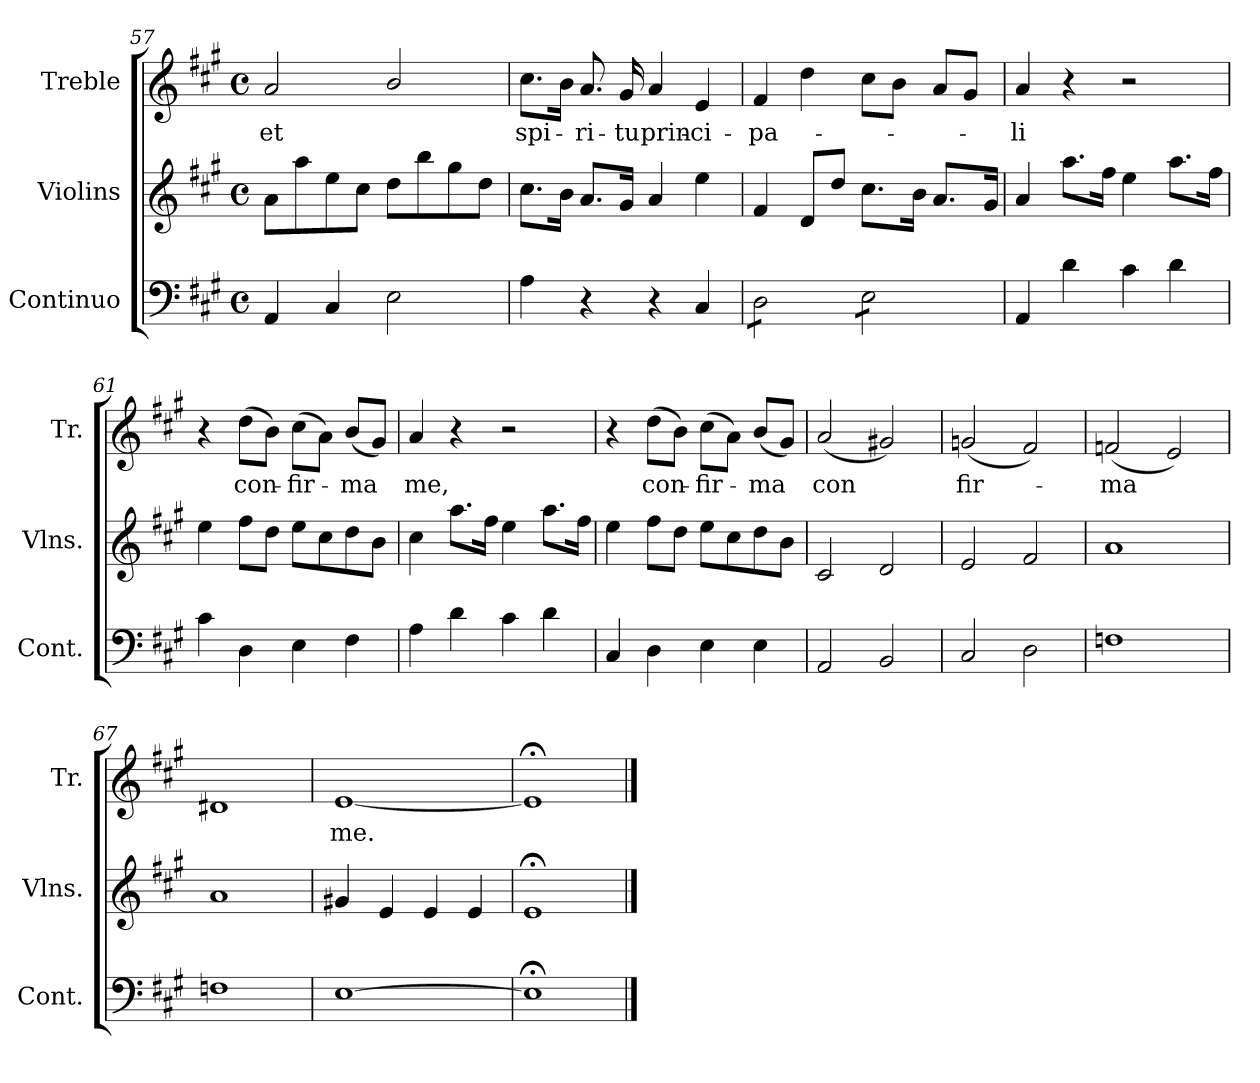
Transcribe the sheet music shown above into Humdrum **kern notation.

**kern	**kern	**kern	**text
*part3	*part2	*part1	*part1
*staff3	*staff2	*staff1	*staff1
*I"Continuo	*I"Violins	*I"Treble	*
*I'Cont.	*I'Vlns.	*I'Tr.	*
*clefF4	*clefG2	*clefG2	*
*k[f#c#g#]	*k[f#c#g#]	*k[f#c#g#]	*
*A:	*A:	*A:	*
*M4/4	*M4/4	*M4/4	*
*met(c)	*met(c)	*met(c)	*
=57	=57	=57	=57
!	!	!	!LO:LY:b:color=#000000
4AAi/	8ai\L	2ai/	et
.	8aai\	.	.
4C#i/	8eei\	.	.
.	8cc#i\J	.	.
2Ei\	8ddi\L	2bi/	.
.	8bbi\	.	.
.	8gg#i\	.	.
.	8ddi\J	.	.
!!LO:LB:g=z
=58	=58	=58	=58
!	!	!	!LO:LY:b:color=#000000
4Ai\	8.cc#i\L	8.cc#i\L	spi-
.	16bi\Jk	16bi\Jk	.
!	!	!	!LO:LY:b:color=#000000
4r	8.ai/L	8.ai/	-ri-
!	!	!	!LO:LY:b:color=#000000
.	16g#i/Jk	16g#i/	-tu
!	!	!	!LO:LY:b:color=#000000
4r	4ai/	4ai/	prin-
!	!	!	!LO:LY:b:color=#000000
4C#i/	4eei\	4ei/	-ci-
=59	=59	=59	=59
!	!	!	!LO:LY:b:color=#000000
*tremolo	*	*	*
8Di\L	4f#i/	4f#i/	-pa-
8Di\	.	.	.
8Di\	8di/L	4ddi\	.
8Di\J	8ddi/J	.	.
8Ei\L	8.cc#i\L	8cc#i\L	.
8Ei\	.	8bi\J	.
.	16bi\Jk	.	.
8Ei\	8.ai/L	8ai/L	.
8Ei\J	.	8g#i/J	.
*Xtremolo	*	*	*
.	16g#i/Jk	.	.
=60	=60	=60	=60
!	!	!	!LO:LY:b:color=#000000
4AAi/	4ai/	4ai/	-li
4di\	8.aai\L	4r	.
.	16ff#i\Jk	.	.
4c#i\	4eei\	2r	.
4di\	8.aai\L	.	.
.	16ff#i\Jk	.	.
!!LO:LB:g=z
=61	=61	=61	=61
4c#i\	4eei\	4r	.
!	!	!	!LO:LY:b:color=#000000
4Di\	8ff#i\L	(8ddi\L	con-
.	8ddi\J	8bi\J)	.
!	!	!	!LO:LY:b:color=#000000
4Ei\	8eei\L	(8cc#i\L	-fir-
.	8cc#i\	8ai\J)	.
!	!	!	!LO:LY:b:color=#000000
4F#i\	8ddi\	(8bi/L	-ma
.	8bi\J	8g#i/J)	.
=62	=62	=62	=62
!	!	!	!LO:LY:b:color=#000000
4Ai\	4cc#i\	4ai/	me,
4di\	8.aai\L	4r	.
.	16ff#i\Jk	.	.
4c#i\	4eei\	2r	.
4di\	8.aai\L	.	.
.	16ff#i\Jk	.	.
=63	=63	=63	=63
4C#i/	4eei\	4r	.
!	!	!	!LO:LY:b:color=#000000
4Di\	8ff#i\L	(8ddi\L	con-
.	8ddi\J	8bi\J)	.
!	!	!	!LO:LY:b:color=#000000
4Ei\	8eei\L	(8cc#i\L	-fir-
.	8cc#i\	8ai\J)	.
!	!	!	!LO:LY:b:color=#000000
4Ei\	8ddi\	(8bi/L	-ma
.	8bi\J	8g#i/J)	.
!!LO:LB:g=z
=64	=64	=64	=64
!	!	!	!LO:LY:b:color=#000000
2AAi/	2c#i/	(2ai/	con
2BBi/	2di/	2g#Xi/)	.
=65	=65	=65	=65
!	!	!	!LO:LY:b:color=#000000
2C#i/	2ei/	(2gni/	fir-
2Di\	2f#i/	2f#i/)	.
=66	=66	=66	=66
!	!	!	!LO:LY:b:color=#000000
1Fni	1ai	(2fni/	-ma
.	.	2ei/)	.
=67	=67	=67	=67
1Fni	1ai	1d#Xi	.
=68	=68	=68	=68
!	!	!	!LO:LY:b:color=#000000
[1Ei	4g#Xi/	[1ei	me.
.	4ei/	.	.
.	4ei/	.	.
.	4ei/	.	.
=69	=69	=69	=69
1E;i]	1e;i	1e;i]	.
==	==	==	==
*-	*-	*-	*-
